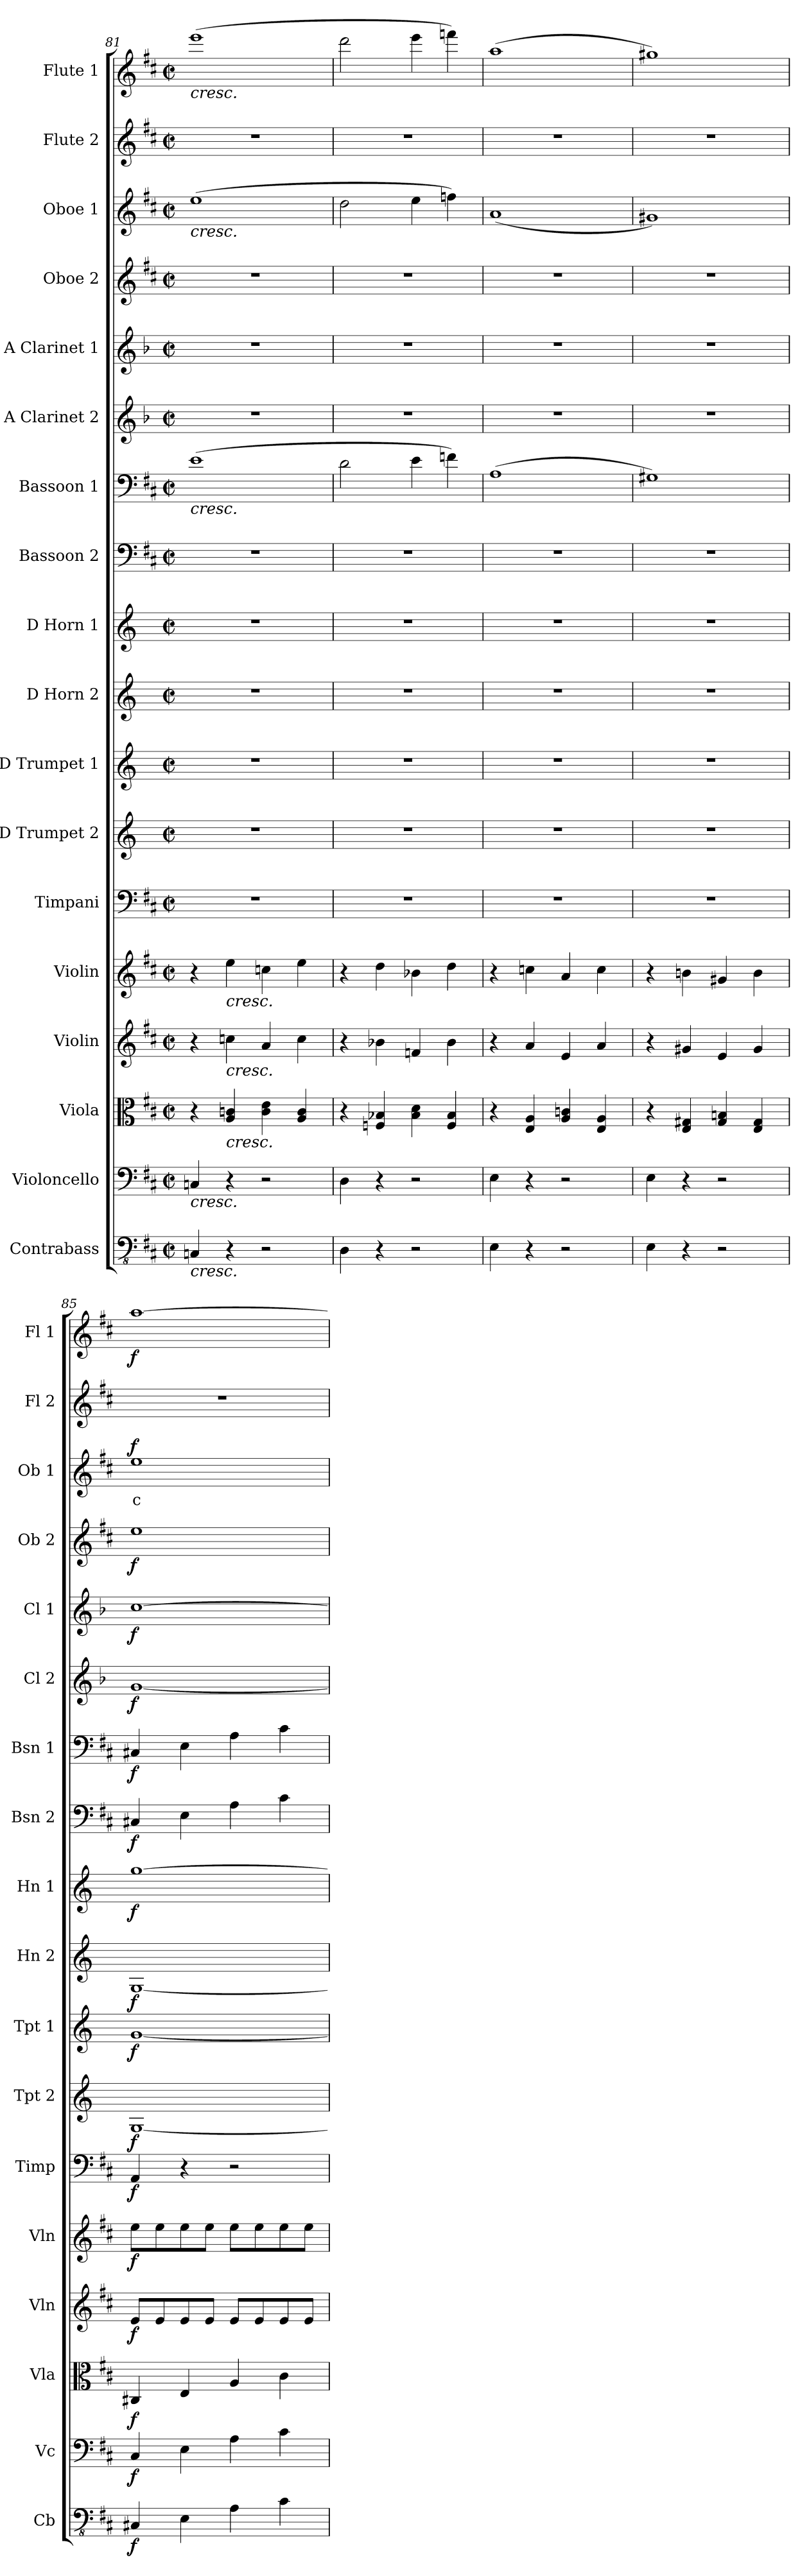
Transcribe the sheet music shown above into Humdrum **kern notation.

**kern	**dynam	**kern	**dynam	**kern	**dynam	**kern	**dynam	**kern	**dynam	**kern	**dynam	**kern	**dynam	**kern	**dynam	**kern	**dynam	**kern	**dynam	**kern	**dynam	**kern	**dynam	**kern	**dynam	**kern	**dynam	**kern	**dynam	**kern	**text	**dynam	**kern	**kern	**dynam
*part18	*part18	*part17	*part17	*part16	*part16	*part15	*part15	*part14	*part14	*part13	*part13	*part12	*part12	*part11	*part11	*part10	*part10	*part9	*part9	*part8	*part8	*part7	*part7	*part6	*part6	*part5	*part5	*part4	*part4	*part3	*part3	*part3	*part2	*part1	*part1
*staff18	*staff18	*staff17	*staff17	*staff16	*staff16	*staff15	*staff15	*staff14	*staff14	*staff13	*staff13	*staff12	*staff12	*staff11	*staff11	*staff10	*staff10	*staff9	*staff9	*staff8	*staff8	*staff7	*staff7	*staff6	*staff6	*staff5	*staff5	*staff4	*staff4	*staff3	*staff3	*staff3	*staff2	*staff1	*staff1
*I"Contrabass	*	*I"Violoncello	*	*I"Viola	*	*I"Violin	*	*I"Violin	*	*I"Timpani	*	*I"D Trumpet 2	*	*I"D Trumpet 1	*	*I"D Horn 2	*	*I"D Horn 1	*	*I"Bassoon 2	*	*I"Bassoon 1	*	*I"A Clarinet 2	*	*I"A Clarinet 1	*	*I"Oboe 2	*	*I"Oboe 1	*	*	*I"Flute 2	*I"Flute 1	*
*I'Cb	*	*I'Vc	*	*I'Vla	*	*I'Vln	*	*I'Vln	*	*I'Timp	*	*I'Tpt 2	*	*I'Tpt 1	*	*I'Hn 2	*	*I'Hn 1	*	*I'Bsn 2	*	*I'Bsn 1	*	*I'Cl 2	*	*I'Cl 1	*	*I'Ob 2	*	*I'Ob 1	*	*	*I'Fl 2	*I'Fl 1	*
*clefFv4	*	*clefF4	*	*clefC3	*	*clefG2	*	*clefG2	*	*clefF4	*	*clefG2	*	*clefG2	*	*clefG2	*	*clefG2	*	*clefF4	*	*clefF4	*	*clefG2	*	*clefG2	*	*clefG2	*	*clefG2	*	*	*clefG2	*clefG2	*
*	*	*	*	*	*	*	*	*	*	*	*	*ITrd-1c-2	*	*ITrd-1c-2	*	*ITrd6c10	*	*ITrd6c10	*	*	*	*	*	*ITrd2c3	*	*ITrd2c3	*	*	*	*	*	*	*	*	*
*k[f#c#]	*	*k[f#c#]	*	*k[f#c#]	*	*k[f#c#]	*	*k[f#c#]	*	*k[f#c#]	*	*k[f#c#]	*	*k[f#c#]	*	*k[f#c#]	*	*k[f#c#]	*	*k[f#c#]	*	*k[f#c#]	*	*k[f#c#]	*	*k[f#c#]	*	*k[f#c#]	*	*k[f#c#]	*	*	*k[f#c#]	*k[f#c#]	*
*M2/2	*	*M2/2	*	*M2/2	*	*M2/2	*	*M2/2	*	*M2/2	*	*M2/2	*	*M2/2	*	*M2/2	*	*M2/2	*	*M2/2	*	*M2/2	*	*M2/2	*	*M2/2	*	*M2/2	*	*M2/2	*	*	*M2/2	*M2/2	*
*met(c|)	*	*met(c|)	*	*met(c|)	*	*met(c|)	*	*met(c|)	*	*met(c|)	*	*met(c|)	*	*met(c|)	*	*met(c|)	*	*met(c|)	*	*met(c|)	*	*met(c|)	*	*met(c|)	*	*met(c|)	*	*met(c|)	*	*met(c|)	*	*	*met(c|)	*met(c|)	*
=81	=81	=81	=81	=81	=81	=81	=81	=81	=81	=81	=81	=81	=81	=81	=81	=81	=81	=81	=81	=81	=81	=81	=81	=81	=81	=81	=81	=81	=81	=81	=81	=81	=81	=81	=81
!	!	!	!	!	!	!	!	!	!	!	!	!	!	!	!	!	!	!	!	!	!	!	!	!	!	!	!	!	!	!	!	!	!	!LO:TX:b:i:t=cresc.	!
!	!	!	!	!	!	!	!	!	!	!	!	!	!	!	!	!	!	!	!	!	!	!	!	!	!	!	!	!	!	!LO:TX:b:i:t=cresc.	!	!	!	!	!
!	!	!	!	!	!	!	!	!	!	!	!	!	!	!	!	!	!	!	!	!	!	!LO:TX:b:i:t=cresc.	!	!	!	!	!	!	!	!	!	!	!	!	!
!	!	!LO:TX:b:i:t=cresc.	!	!	!	!	!	!	!	!	!	!	!	!	!	!	!	!	!	!	!	!	!	!	!	!	!	!	!	!	!	!	!	!	!
!LO:TX:b:i:t=cresc.	!	!	!	!	!	!	!	!	!	!	!	!	!	!	!	!	!	!	!	!	!	!	!	!	!	!	!	!	!	!	!	!	!	!	!
4CCn/	.	4Cn/	.	4r	.	4r	.	4r	.	1r	.	1r	.	1r	.	1r	.	1r	.	1r	.	(>1e	.	1r	.	1r	.	1r	.	(>1ee	.	.	1r	(>1eee	.
!	!	!	!	!	!	!	!	!LO:TX:b:i:t=cresc.	!	!	!	!	!	!	!	!	!	!	!	!	!	!	!	!	!	!	!	!	!	!	!	!	!	!	!
!	!	!	!	!	!	!LO:TX:b:i:t=cresc.	!	!	!	!	!	!	!	!	!	!	!	!	!	!	!	!	!	!	!	!	!	!	!	!	!	!	!	!	!
!	!	!	!	!LO:TX:b:i:t=cresc.	!	!	!	!	!	!	!	!	!	!	!	!	!	!	!	!	!	!	!	!	!	!	!	!	!	!	!	!	!	!	!
4r	.	4r	.	4A/ 4cn/	.	4ccn\	.	4ee\	.	.	.	.	.	.	.	.	.	.	.	.	.	.	.	.	.	.	.	.	.	.	.	.	.	.	.
2r	.	2r	.	4c\ 4e\	.	4a/	.	4ccn\	.	.	.	.	.	.	.	.	.	.	.	.	.	.	.	.	.	.	.	.	.	.	.	.	.	.	.
.	.	.	.	4A/ 4c/	.	4cc\	.	4ee\	.	.	.	.	.	.	.	.	.	.	.	.	.	.	.	.	.	.	.	.	.	.	.	.	.	.	.
=82	=82	=82	=82	=82	=82	=82	=82	=82	=82	=82	=82	=82	=82	=82	=82	=82	=82	=82	=82	=82	=82	=82	=82	=82	=82	=82	=82	=82	=82	=82	=82	=82	=82	=82	=82
4DD\	.	4D\	.	4r	.	4r	.	4r	.	1r	.	1r	.	1r	.	1r	.	1r	.	1r	.	2d\	.	1r	.	1r	.	1r	.	2dd\	.	.	1r	2ddd\	.
4r	.	4r	.	4Fn/ 4B-X/	.	4b-X\	.	4dd\	.	.	.	.	.	.	.	.	.	.	.	.	.	.	.	.	.	.	.	.	.	.	.	.	.	.	.
2r	.	2r	.	4B-\ 4d\	.	4fn/	.	4b-X\	.	.	.	.	.	.	.	.	.	.	.	.	.	4e\	.	.	.	.	.	.	.	4ee\	.	.	.	4eee\	.
.	.	.	.	4F/ 4B-/	.	4b-\	.	4dd\	.	.	.	.	.	.	.	.	.	.	.	.	.	4fn\)	.	.	.	.	.	.	.	4ffn\)	.	.	.	4fffn\)	.
=83	=83	=83	=83	=83	=83	=83	=83	=83	=83	=83	=83	=83	=83	=83	=83	=83	=83	=83	=83	=83	=83	=83	=83	=83	=83	=83	=83	=83	=83	=83	=83	=83	=83	=83	=83
4EE\	.	4E\	.	4r	.	4r	.	4r	.	1r	.	1r	.	1r	.	1r	.	1r	.	1r	.	(>1A	.	1r	.	1r	.	1r	.	(<1a	.	.	1r	(>1aa	.
4r	.	4r	.	4E/ 4A/	.	4a/	.	4ccn\	.	.	.	.	.	.	.	.	.	.	.	.	.	.	.	.	.	.	.	.	.	.	.	.	.	.	.
2r	.	2r	.	4A/ 4cn/	.	4e/	.	4a/	.	.	.	.	.	.	.	.	.	.	.	.	.	.	.	.	.	.	.	.	.	.	.	.	.	.	.
.	.	.	.	4E/ 4A/	.	4a/	.	4cc\	.	.	.	.	.	.	.	.	.	.	.	.	.	.	.	.	.	.	.	.	.	.	.	.	.	.	.
=84	=84	=84	=84	=84	=84	=84	=84	=84	=84	=84	=84	=84	=84	=84	=84	=84	=84	=84	=84	=84	=84	=84	=84	=84	=84	=84	=84	=84	=84	=84	=84	=84	=84	=84	=84
4EE\	.	4E\	.	4r	.	4r	.	4r	.	1r	.	1r	.	1r	.	1r	.	1r	.	1r	.	1G#X)	.	1r	.	1r	.	1r	.	1g#X)	.	.	1r	1gg#X)	.
4r	.	4r	.	4E/ 4G#X/	.	4g#X/	.	4bn\	.	.	.	.	.	.	.	.	.	.	.	.	.	.	.	.	.	.	.	.	.	.	.	.	.	.	.
2r	.	2r	.	4G#/ 4Bn/	.	4e/	.	4g#X/	.	.	.	.	.	.	.	.	.	.	.	.	.	.	.	.	.	.	.	.	.	.	.	.	.	.	.
.	.	.	.	4E/ 4G#/	.	4g#/	.	4b\	.	.	.	.	.	.	.	.	.	.	.	.	.	.	.	.	.	.	.	.	.	.	.	.	.	.	.
!!LO:PB:g=z
=85	=85	=85	=85	=85	=85	=85	=85	=85	=85	=85	=85	=85	=85	=85	=85	=85	=85	=85	=85	=85	=85	=85	=85	=85	=85	=85	=85	=85	=85	=85	=85	=85	=85	=85	=85
!	!LO:DY:b	!	!LO:DY:b	!	!LO:DY:b	!	!LO:DY:b	!	!LO:DY:b	!	!LO:DY:b	!	!LO:DY:b	!	!LO:DY:b	!	!LO:DY:b	!	!LO:DY:b	!	!LO:DY:b	!	!LO:DY:b	!	!LO:DY:b	!	!LO:DY:b	!	!LO:DY:b	!	!LO:LY:b:color=#FF0000	!LO:DY:b	!	!	!LO:DY:b
4CC#X/	f	4C#/	f	4C#X/	f	8e/L	f	8ee\L	f	4AA/	f	[1A	f	[1a	f	[1AA	f	[1a	f	4C#X/	f	4C#X/	f	[1e	f	[1a	f	1ee	f	1ee	c	f	1r	[1aa	f
.	.	.	.	.	.	8e/	.	8ee\	.	.	.	.	.	.	.	.	.	.	.	.	.	.	.	.	.	.	.	.	.	.	.	.	.	.	.
4EE\	.	4E\	.	4E/	.	8e/	.	8ee\	.	4r	.	.	.	.	.	.	.	.	.	4E\	.	4E\	.	.	.	.	.	.	.	.	.	.	.	.	.
.	.	.	.	.	.	8e/J	.	8ee\J	.	.	.	.	.	.	.	.	.	.	.	.	.	.	.	.	.	.	.	.	.	.	.	.	.	.	.
4AA\	.	4A\	.	4A/	.	8e/L	.	8ee\L	.	2r	.	.	.	.	.	.	.	.	.	4A\	.	4A\	.	.	.	.	.	.	.	.	.	.	.	.	.
.	.	.	.	.	.	8e/	.	8ee\	.	.	.	.	.	.	.	.	.	.	.	.	.	.	.	.	.	.	.	.	.	.	.	.	.	.	.
4C#\	.	4c#\	.	4c#\	.	8e/	.	8ee\	.	.	.	.	.	.	.	.	.	.	.	4c#\	.	4c#\	.	.	.	.	.	.	.	.	.	.	.	.	.
.	.	.	.	.	.	8e/J	.	8ee\J	.	.	.	.	.	.	.	.	.	.	.	.	.	.	.	.	.	.	.	.	.	.	.	.	.	.	.
=	=	=	=	=	=	=	=	=	=	=	=	=	=	=	=	=	=	=	=	=	=	=	=	=	=	=	=	=	=	=	=	=	=	=	=
*-	*-	*-	*-	*-	*-	*-	*-	*-	*-	*-	*-	*-	*-	*-	*-	*-	*-	*-	*-	*-	*-	*-	*-	*-	*-	*-	*-	*-	*-	*-	*-	*-	*-	*-	*-
